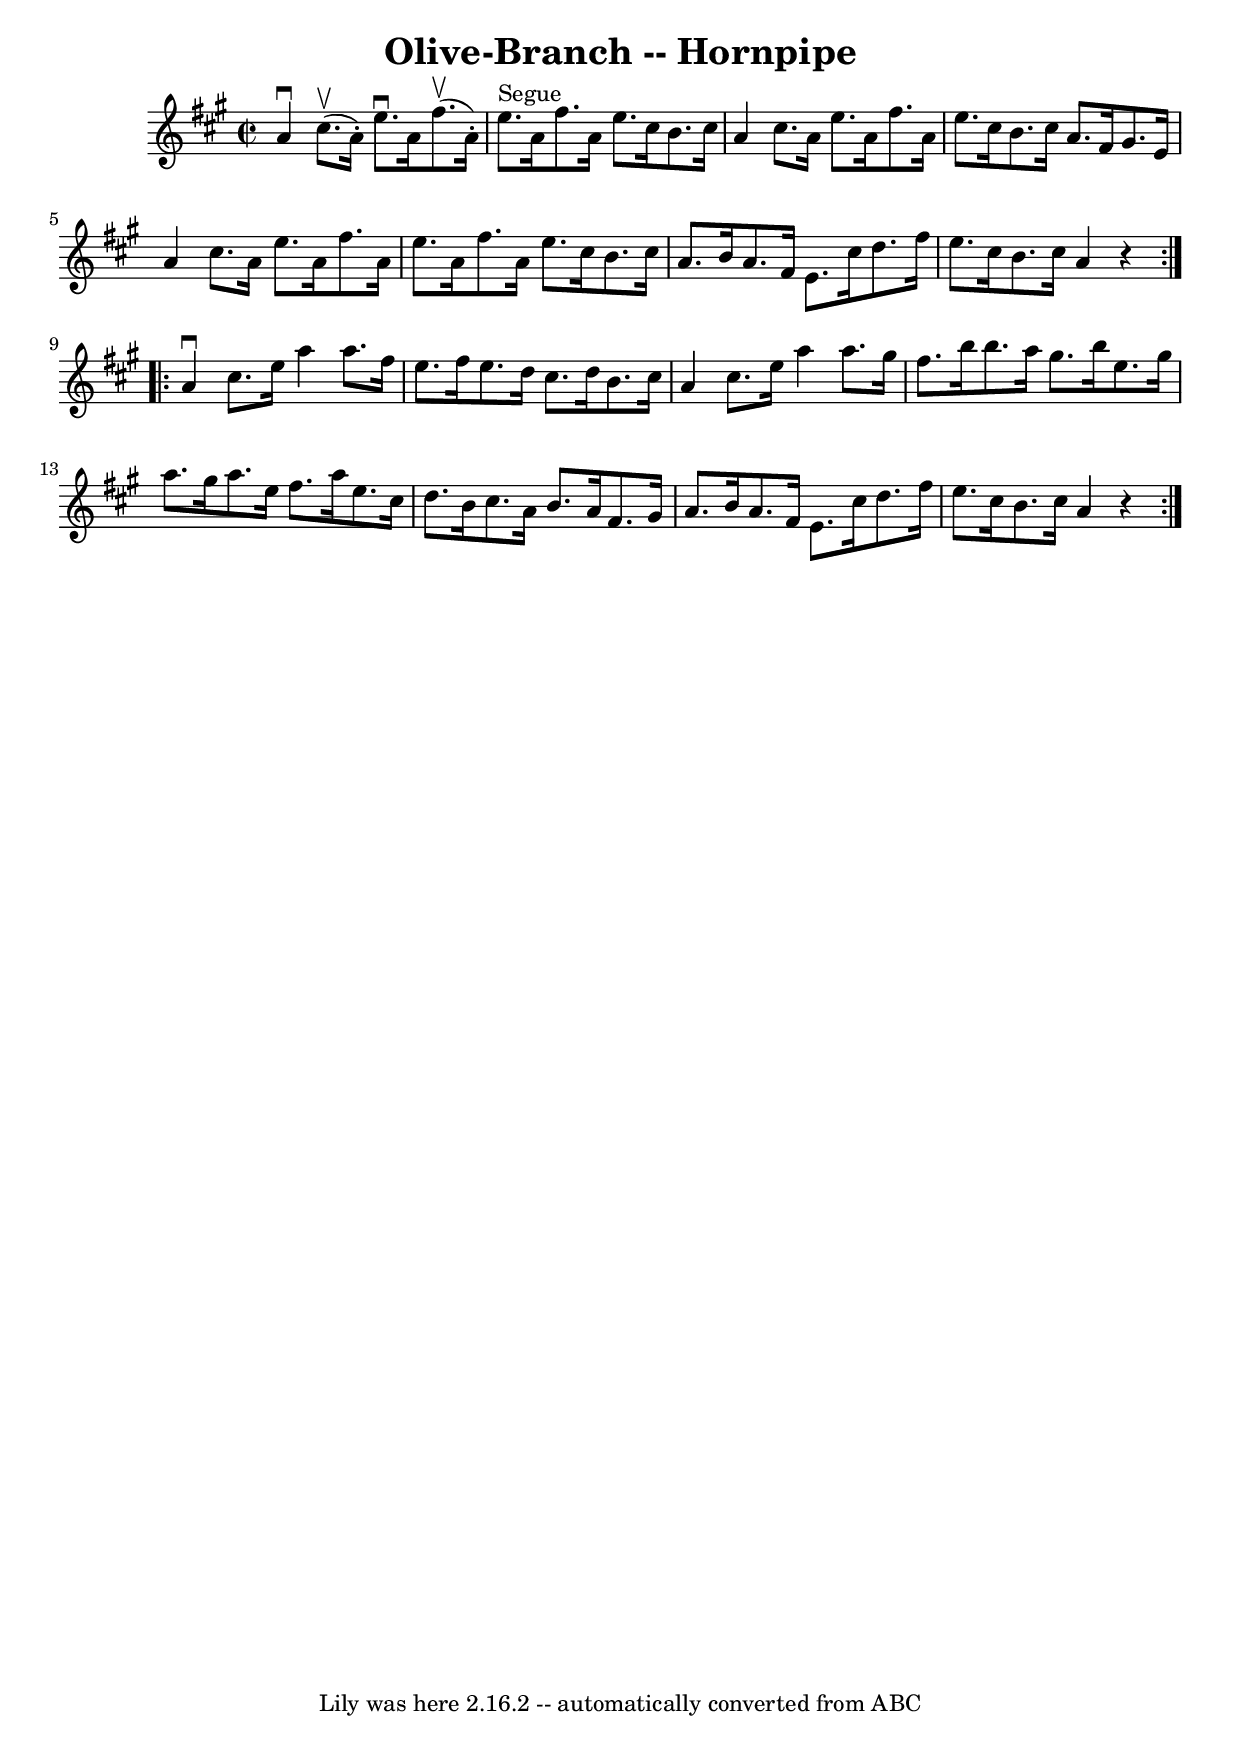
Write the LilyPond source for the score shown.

\version "2.16.2"
\include "Mammoth.ily"
\header {
  %% book = "Cole's 1000 Fiddle Tunes"
  crossRefNumber = "1"
  footnotes = ""
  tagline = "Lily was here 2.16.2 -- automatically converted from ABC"
  title = "Olive-Branch -- Hornpipe"

}
voicedefault =  {



  \repeat volta 2 {

    \override Staff.TimeSignature #'style = #'C
    \time 2/2 
    \key a \major
    a'4^\downbow cis''8. (^\upbow a'16 -.)   
    e''8.^\downbow a'16 fis''8. (^\upbow a'16 -.) |
    e''8.^"Segue" a'16 fis''8. a'16 e''8. cis''16 b'8. cis''16  
    |
    a'4 cis''8. a'16 e''8. a'16 fis''8. a'16  
    |
    e''8. cis''16 b'8. cis''16 a'8. fis'16 gis'8.    
    e'16  |
    a'4 cis''8. a'16 e''8. a'16 fis''8. a'16  
    |
    e''8. a'16 fis''8. a'16 e''8. cis''16 b'8.    
    cis''16  |
    a'8. b'16 a'8. fis'16 e'8. cis''16    
    d''8. fis''16  |
    e''8. cis''16 b'8. cis''16 a'4    r4 
  } 
  
  \repeat volta 2 {
    a'4^\downbow cis''8. e''16 a''4 a''8.    
    fis''16  |
    e''8. fis''16 e''8. d''16 cis''8. d''16    
    b'8. cis''16  |
    a'4 cis''8. e''16 a''4 a''8.    
    gis''16  |
    fis''8. b''16 b''8. a''16 gis''8. b''16    
    e''8. gis''16  |
    a''8. gis''16 a''8. e''16 fis''8.    
    a''16 e''8. cis''16  |
    d''8. b'16 cis''8. a'16 b'8.  
    a'16 fis'8. gis'16  |
    a'8. b'16 a'8. fis'16 e'8. 
    cis''16 d''8. fis''16  |
    e''8. cis''16 b'8. cis''16  
    a'4    r4 
  }   

}

\score{
  <<

    \context Staff="default"
    {
      \voicedefault 
      
    }

  >>
  \layout {
    
  }
  \midi {
  }

}
